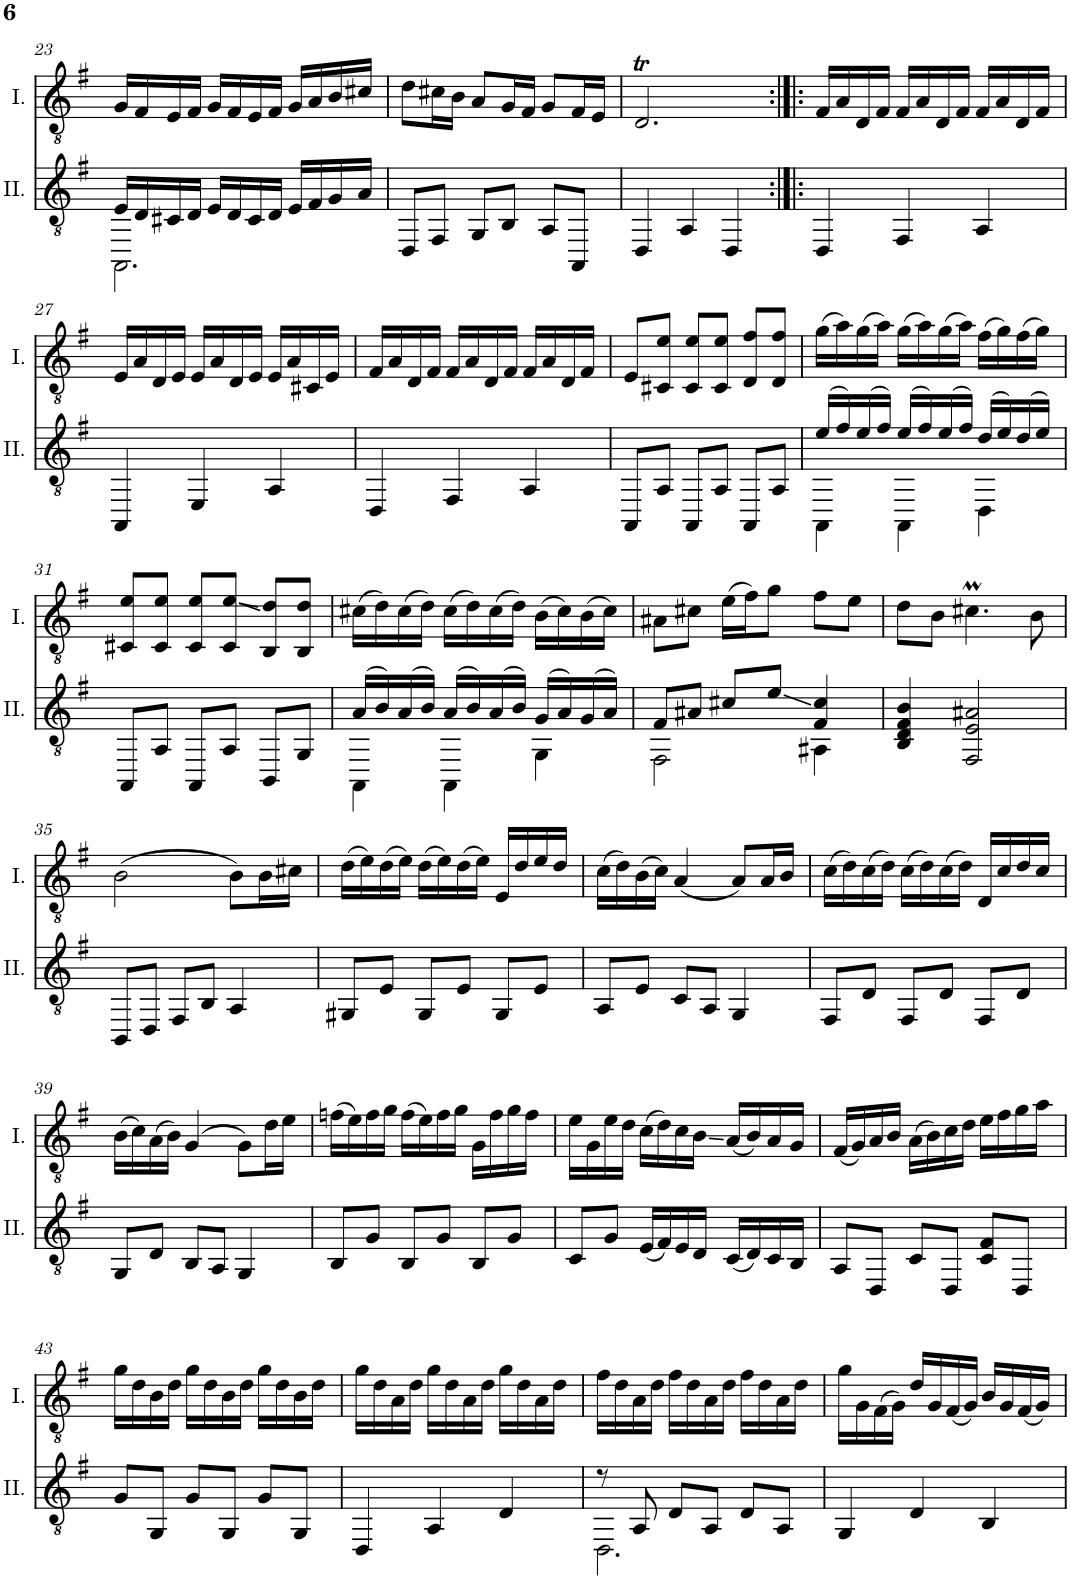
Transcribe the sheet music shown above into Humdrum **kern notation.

**kern	**kern
*part2	*part1
*staff2	*staff1
*I"II.	*I"I.
*I'II.	*I'I.
!!LO:PB:g=z
*clefGv2	*clefGv2
*k[f#]	*k[f#]
*M3/4	*M3/4
=23	=23
*^	*
16E/LL	2.AAA\	16G/LL
16D/	.	16F#/
16C#X/	.	16E/
16D/JJ	.	16F#/JJ
16E/LL	.	16G/LL
16D/	.	16F#/
16C#/	.	16E/
16D/JJ	.	16F#/JJ
16E/LL	.	16G/LL
16F#/	.	16A/
16G/	.	16B/
16A/JJ	.	16c#X/JJ
*v	*v	*
=24	=24
8DD/L	8d\L
8FF#/J	16c#X\L
.	16B\JJ
8GG/L	8A/L
8BB/J	16G/L
.	16F#/JJ
8AA/L	8G/L
8AAA/J	16F#/L
.	16E/JJ
=25	=25
4DD/	2.DT/
4AA/	.
4DD/	.
=26:|!|:	=26:|!|:
4DD/	16F#/LL
.	16A/
.	16D/
.	16F#/JJ
4FF#/	16F#/LL
.	16A/
.	16D/
.	16F#/JJ
4AA/	16F#/LL
.	16A/
.	16D/
.	16F#/JJ
!!LO:LB:g=z
=27	=27
4AAA/	16E/LL
.	16A/
.	16D/
.	16E/JJ
4EE/	16E/LL
.	16A/
.	16D/
.	16E/JJ
4AA/	16E/LL
.	16A/
.	16C#X/
.	16E/JJ
=28	=28
4DD/	16F#/LL
.	16A/
.	16D/
.	16F#/JJ
4FF#/	16F#/LL
.	16A/
.	16D/
.	16F#/JJ
4AA/	16F#/LL
.	16A/
.	16D/
.	16F#/JJ
=29	=29
8AAA/L	8E/L
8AA/J	8C#X/ 8e/J
8AAA/L	8C#/ 8e/L
8AA/J	8C#/ 8e/J
8AAA/L	8D/ 8f#/L
8AA/J	8D/ 8f#/J
=30	=30
*^	*
(16e/LL	4AAA\	(16g\LL
16f#/)	.	16a\)
(16e/	.	(16g\
16f#/JJ)	.	16a\JJ)
(16e/LL	4AAA\	(16g\LL
16f#/)	.	16a\)
(16e/	.	(16g\
16f#/JJ)	.	16a\JJ)
(16d/LL	4DD\	(16f#\LL
16e/)	.	16g\)
(16d/	.	(16f#\
16e/JJ)	.	16g\JJ)
*v	*v	*
!!LO:LB:g=z
=31	=31
8AAA/L	8C#X/ 8e/L
8AA/J	8C#/ 8e/J
8AAA/L	8C#/ 8e/L
8AA/J	8C#/ 8e/J
8BBB/L	8BB/ 8d/L
8GG/J	8BB/ 8d/J
=32	=32
*^	*
(16A/LL	4AAA\	(16c#X\LL
16B/)	.	16d\)
(16A/	.	(16c#\
16B/JJ)	.	16d\JJ)
(16A/LL	4AAA\	(16c#\LL
16B/)	.	16d\)
(16A/	.	(16c#\
16B/JJ)	.	16d\JJ)
(16G/LL	4GG\	(16B\LL
16A/)	.	16c#\)
(16G/	.	(16B\
16A/JJ)	.	16c#\JJ)
=33	=33	=33
8F#/L	2FF#\	8A#X\L
8A#X/J	.	8c#X\J
8c#X/L	.	(16e\LL
.	.	16f#\J)
8e/J	.	8g\J
4F#/ 4c#/	4AA#X\	8f#\L
.	.	8e\J
*v	*v	*
=34	=34
4BB/ 4D/ 4F#/ 4B/	8d\L
.	8B\J
2FF#/ 2E/ 2A#X/	4.c#Xm\
.	8B\
!!LO:LB:g=z
=35	=35
8BBB/L	(2B\
8DD/J	.
8FF#/L	.
8BB/J	.
4AA/	8B\L)
.	16B\L
.	16c#X\JJ
=36	=36
8GG#X/L	(16d\LL
.	16e\)
8E/J	(16d\
.	16e\JJ)
8GG#/L	(16d\LL
.	16e\)
8E/J	(16d\
.	16e\JJ)
8GG#/L	16E/LL
.	16d/
8E/J	16e/
.	16d/JJ
=37	=37
8AA/L	(16c\LL
.	16d\)
8E/J	(16B\
.	16c\JJ)
8C/L	(4A/
8AA/J	.
4GG/	8A/L)
.	16A/L
.	16B/JJ
=38	=38
8FF#/L	(16c\LL
.	16d\)
8D/J	(16c\
.	16d\JJ)
8FF#/L	(16c\LL
.	16d\)
8D/J	(16c\
.	16d\JJ)
8FF#/L	16D/LL
.	16c/
8D/J	16d/
.	16c/JJ
!!LO:LB:g=z
=39	=39
8GG/L	(16B\LL
.	16c\)
8D/J	(16A\
.	16B\JJ)
8BB/L	(4G/
8AA/J	.
4GG/	8G\L)
.	16d\L
.	16e\JJ
=40	=40
8BB/L	(16fn\LL
.	16e\)
8G/J	16f\
.	16g\JJ
8BB/L	(16f\LL
.	16e\)
8G/J	16f\
.	16g\JJ
8BB/L	16G\LL
.	16f\
8G/J	16g\
.	16f\JJ
=41	=41
8C/L	16e\LL
.	16G\
8G/J	16e\
.	16d\JJ
(16E/LL	(16c\LL
16F#/)	16d\)
16E/	16c\
16D/JJ	16B\JJ
(16C/LL	(16A/LL
16D/)	16B/)
16C/	16A/
16BB/JJ	16G/JJ
=42	=42
8AA/L	(16F#/LL
.	16G/)
8DD/J	16A/
.	16B/JJ
8C/L	(16A\LL
.	16B\)
8DD/J	16c\
.	16d\JJ
8C/ 8F#/L	16e\LL
.	16f#\
8DD/J	16g\
.	16a\JJ
!!LO:LB:g=z
=43	=43
8G/L	16g\LL
.	16d\
8GG/J	16B\
.	16d\JJ
8G/L	16g\LL
.	16d\
8GG/J	16B\
.	16d\JJ
8G/L	16g\LL
.	16d\
8GG/J	16B\
.	16d\JJ
=44	=44
4DD/	16g\LL
.	16d\
.	16A\
.	16d\JJ
4AA/	16g\LL
.	16d\
.	16A\
.	16d\JJ
4D/	16g\LL
.	16d\
.	16A\
.	16d\JJ
=45	=45
*^	*
8r	2.DD\	16f#\LL
.	.	16d\
8AA/	.	16A\
.	.	16d\JJ
8D/L	.	16f#\LL
.	.	16d\
8AA/J	.	16A\
.	.	16d\JJ
8D/L	.	16f#\LL
.	.	16d\
8AA/J	.	16A\
.	.	16d\JJ
*v	*v	*
=46	=46
4GG/	16g\LL
.	16G\
.	(16F#\
.	16G\JJ)
4D/	16d/LL
.	16G/
.	(16F#/
.	16G/JJ)
4BB/	16B/LL
.	16G/
.	(16F#/
.	16G/JJ)
=	=
*-	*-
